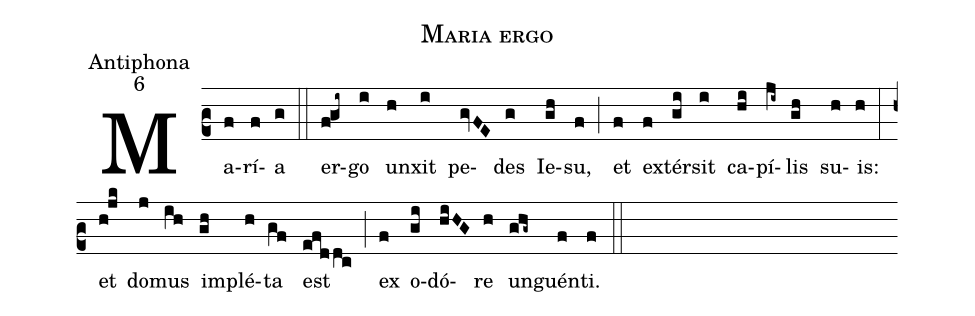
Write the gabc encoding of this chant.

name:Maria ergo;
office-part:Antiphona;
mode:6;
%%
(c2) Ma(f)rí(f)a(g) (::)
er(f!gi~)go(i) un(h)xit(i) pe(gvFE)des(g) Ie(gh)su,(f) (;) et(f) ex(f)tér(gi)sit(i) ca(hi)pí(ji~)lis(gh) su(h)is:(h) (:)
et(h!jk) do(j)mus(ih) im(gh)plé(h)ta(gf) est(efddc) (;) ex(f) o(gi)dó(hiHG)re(h) un(ghg~)guén(f)ti.(f) (::)
